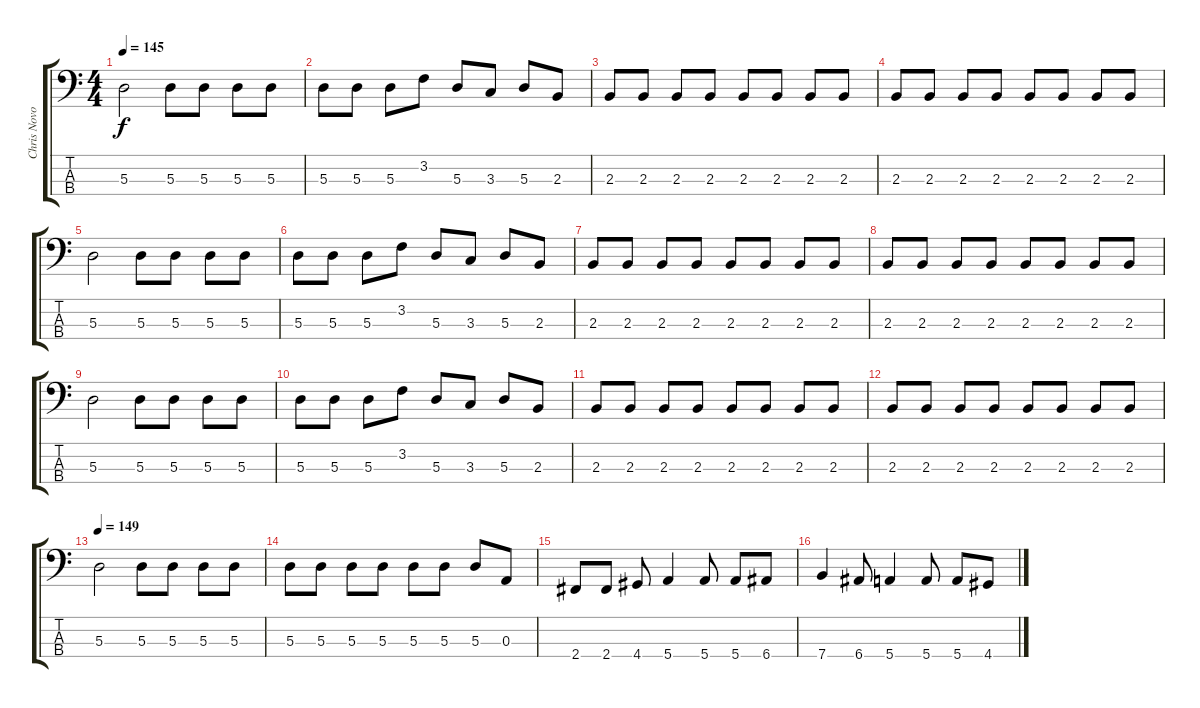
\track ("Chris Novoselic" "Chris Novo") {instrument electricbasspick}
\staff {score tabs}
\tuning (G2 D2 A1 E1) {hide}
\ts (4 4)
\tempo 145
\clef f4
\ks c
5.3.2{dy f} 5.3.8 5.3.8 5.3.8 5.3.8 |
5.3.8 5.3.8 5.3.8 3.2.8 5.3.8 3.3.8 5.3.8 2.3.8 |
2.3.8 2.3.8 2.3.8 2.3.8 2.3.8 2.3.8 2.3.8 2.3.8 |
2.3.8 2.3.8 2.3.8 2.3.8 2.3.8 2.3.8 2.3.8 2.3.8 |
5.3.2 5.3.8 5.3.8 5.3.8 5.3.8 |
5.3.8 5.3.8 5.3.8 3.2.8 5.3.8 3.3.8 5.3.8 2.3.8 |
2.3.8 2.3.8 2.3.8 2.3.8 2.3.8 2.3.8 2.3.8 2.3.8 |
2.3.8 2.3.8 2.3.8 2.3.8 2.3.8 2.3.8 2.3.8 2.3.8 |
5.3.2 5.3.8 5.3.8 5.3.8 5.3.8 |
5.3.8 5.3.8 5.3.8 3.2.8 5.3.8 3.3.8 5.3.8 2.3.8 |
2.3.8 2.3.8 2.3.8 2.3.8 2.3.8 2.3.8 2.3.8 2.3.8 |
2.3.8 2.3.8 2.3.8 2.3.8 2.3.8 2.3.8 2.3.8 2.3.8 |
\tempo 149
5.3.2 5.3.8 5.3.8 5.3.8 5.3.8 |
5.3.8 5.3.8 5.3.8 5.3.8 5.3.8 5.3.8 5.3.8 0.3.8 |
2.4.8 2.4.8 4.4.8 5.4.4 5.4.8 5.4.8 6.4.8 |
7.4.4 6.4.8 5.4.4 5.4.8 5.4.8 4.4.8
